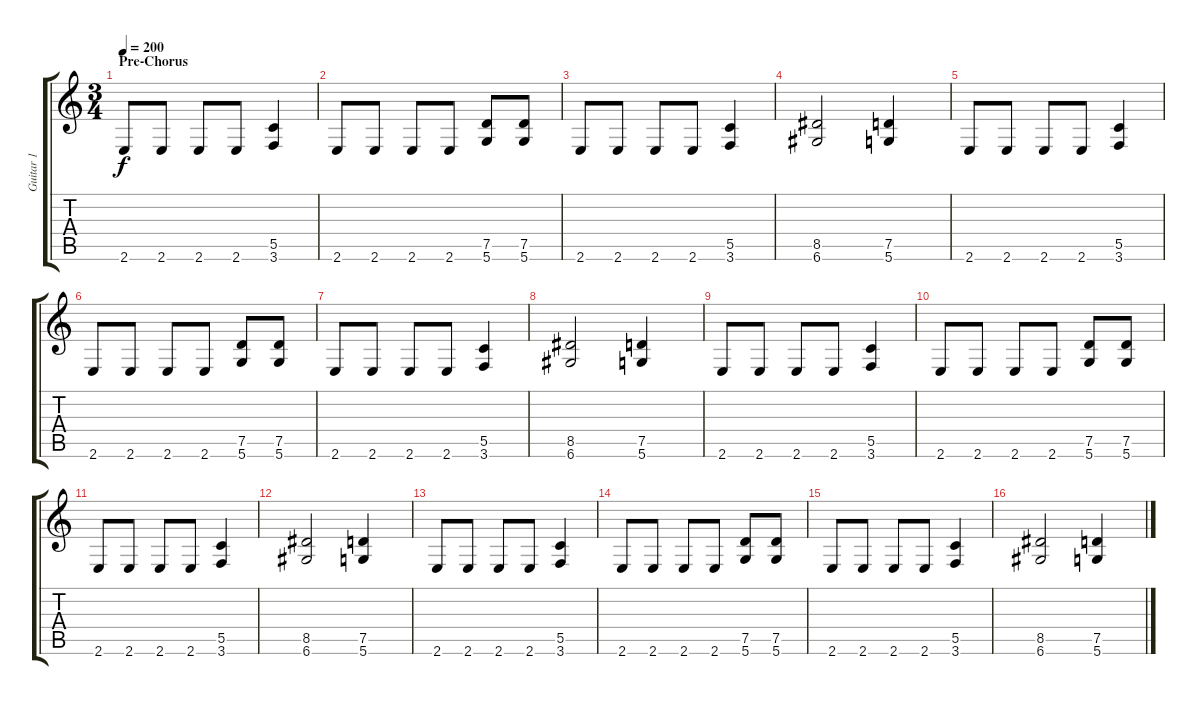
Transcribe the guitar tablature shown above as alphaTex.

\track ("Guitar 1" "Guitar 1") {instrument distortionguitar}
\staff {score tabs}
\tuning (D4 A3 F3 C3 G2 D2) {hide}
\ts (3 4)
\section ("" "Pre-Chorus")
\tempo 200
\clef g2
\ks c
2.6.8{dy f} 2.6.8 2.6.8 2.6.8 (5.5 3.6).4 |
2.6.8 2.6.8 2.6.8 2.6.8 (7.5 5.6).8 (7.5 5.6).8 |
2.6.8 2.6.8 2.6.8 2.6.8 (5.5 3.6).4 |
(8.5 6.6).2 (7.5 5.6).4 |
2.6.8 2.6.8 2.6.8 2.6.8 (5.5 3.6).4 |
2.6.8 2.6.8 2.6.8 2.6.8 (7.5 5.6).8 (7.5 5.6).8 |
2.6.8 2.6.8 2.6.8 2.6.8 (5.5 3.6).4 |
(8.5 6.6).2 (7.5 5.6).4 |
2.6.8 2.6.8 2.6.8 2.6.8 (5.5 3.6).4 |
2.6.8 2.6.8 2.6.8 2.6.8 (7.5 5.6).8 (7.5 5.6).8 |
2.6.8 2.6.8 2.6.8 2.6.8 (5.5 3.6).4 |
(8.5 6.6).2 (7.5 5.6).4 |
2.6.8 2.6.8 2.6.8 2.6.8 (5.5 3.6).4 |
2.6.8 2.6.8 2.6.8 2.6.8 (7.5 5.6).8 (7.5 5.6).8 |
2.6.8 2.6.8 2.6.8 2.6.8 (5.5 3.6).4 |
(8.5 6.6).2 (7.5 5.6).4
